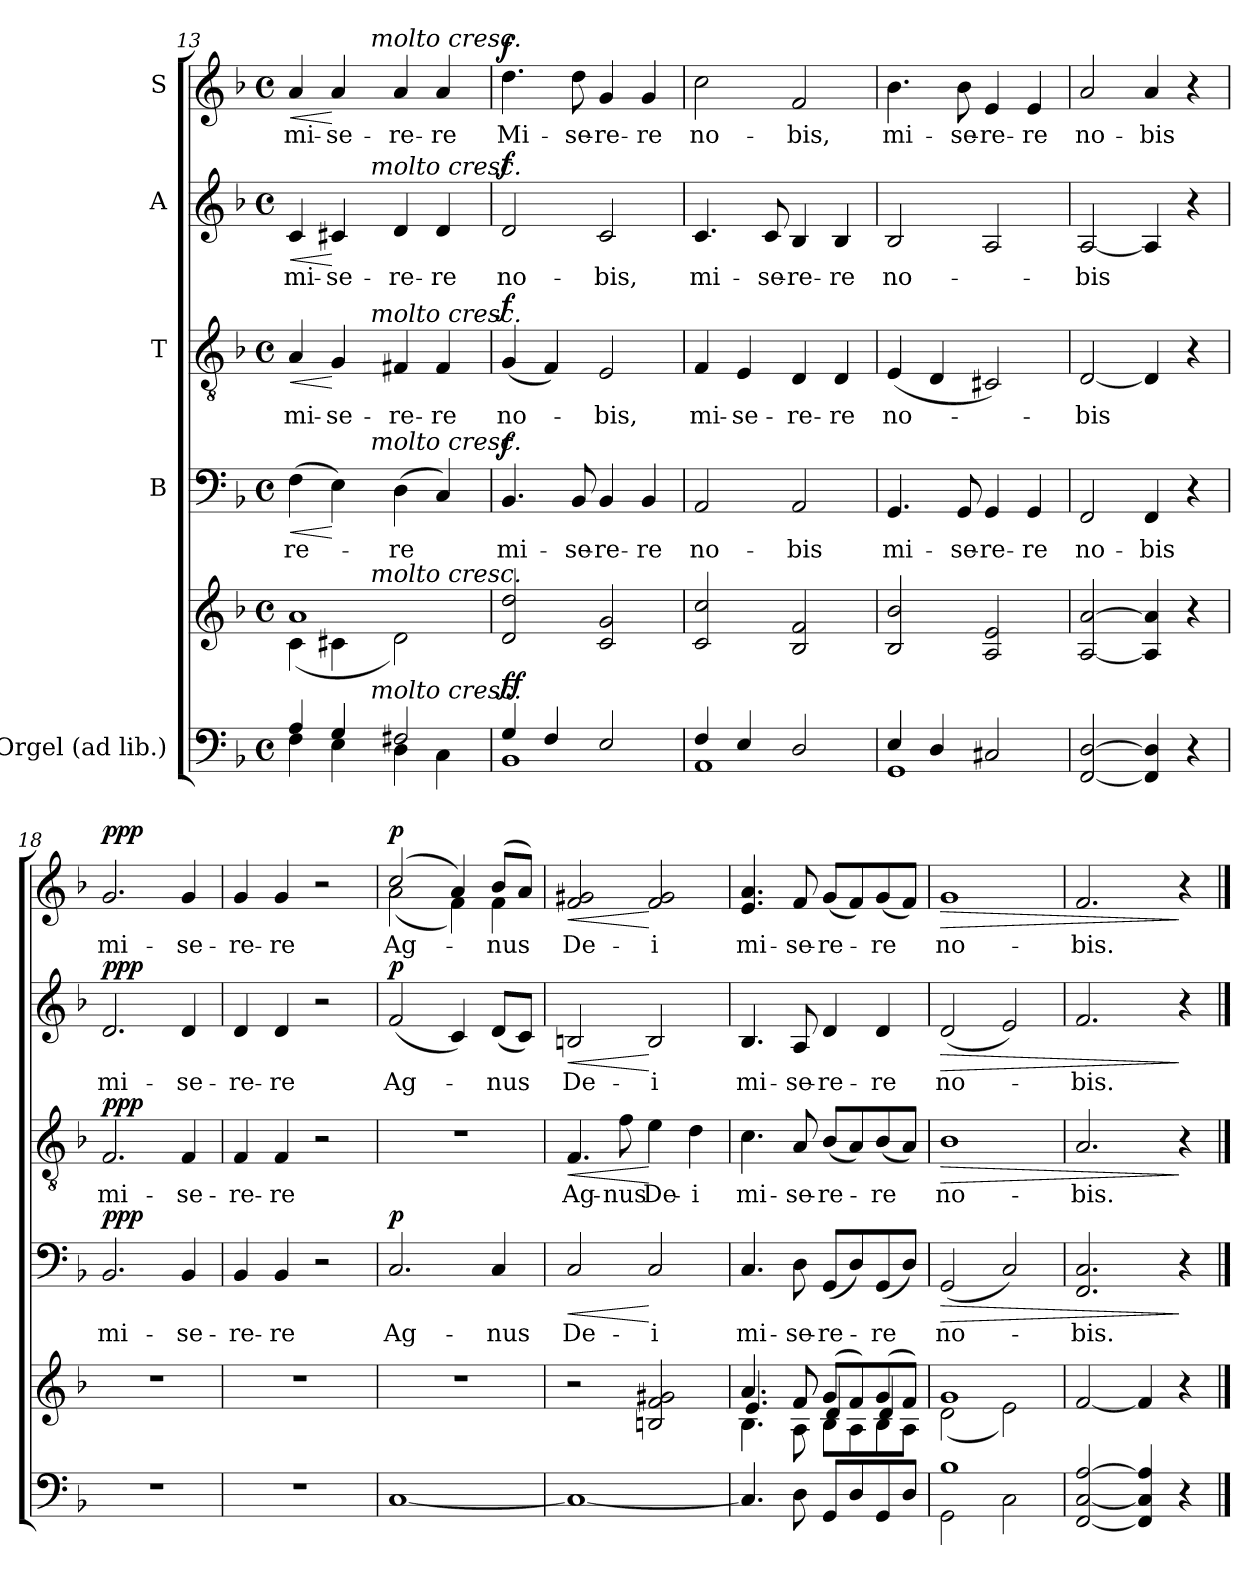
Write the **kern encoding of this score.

**kern	**kern	**dynam	**kern	**text	**dynam	**kern	**text	**dynam	**kern	**text	**dynam	**kern	**text	**dynam
*part5	*part5	*part5	*part4	*part4	*part4	*part3	*part3	*part3	*part2	*part2	*part2	*part1	*part1	*part1
*staff6	*staff5	*staff5/6	*staff4	*staff4	*staff4	*staff3	*staff3	*staff3	*staff2	*staff2	*staff2	*staff1	*staff1	*staff1
*I"Orgel (ad lib.)	*	*	*I"B	*	*	*I"T	*	*	*I"A	*	*	*I"S	*	*
!!LO:PB:g=z
*clefF4	*clefG2	*	*clefF4	*	*	*clefGv2	*	*	*clefG2	*	*	*clefG2	*	*
*k[b-]	*k[b-]	*	*k[b-]	*	*	*k[b-]	*	*	*k[b-]	*	*	*k[b-]	*	*
*F:	*F:	*	*F:	*	*	*F:	*	*	*F:	*	*	*F:	*	*
*M4/4	*M4/4	*	*M4/4	*	*	*M4/4	*	*	*M4/4	*	*	*M4/4	*	*
*met(c)	*met(c)	*	*met(c)	*	*	*met(c)	*	*	*met(c)	*	*	*met(c)	*	*
=13	=13	=13	=13	=13	=13	=13	=13	=13	=13	=13	=13	=13	=13	=13
*^	*^	*	*	*	*	*	*	*	*	*	*	*	*	*
!	!	!	!	!	!	!	!LO:HP:b	!	!	!LO:HP:b	!	!	!LO:HP:b	!	!	!LO:HP:b
*	*^	*	*^	*	*^	*	*	*^	*	*	*^	*	*	*^	*	*
4A/	4F\	4ryy	1a	(4c\	4ryy	.	(4F\	4ryy	-re-	<	4A/	4ryy	mi-	<	4c/	4ryy	mi-	<	4a/	4ryy	mi-	<
4G/	4E\	8ryy	.	4c#X\	8ryy	.	4E\)	8ryy	.	[	4G/	8ryy	-se-	[	4c#X/	8ryy	-se-	[	4a/	8ryy	-se-	[
.	.	32ryy	.	.	32ryy	.	.	32ryy	.	.	.	32ryy	.	.	.	32ryy	.	.	.	32ryy	.	.
!	!	!	!	!	!	!	!	!	!	!	!	!	!	!	!	!	!	!	!	!LO:TX:a:i:t=molto cresc.	!	!
!	!	!	!	!	!	!	!	!	!	!	!	!	!	!	!	!LO:TX:a:i:t=molto cresc.	!	!	!	!	!	!
!	!	!	!	!	!	!	!	!	!	!	!	!LO:TX:a:i:t=molto cresc.	!	!	!	!	!	!	!	!	!	!
!	!	!	!	!	!	!	!	!LO:TX:a:i:t=molto cresc.	!	!	!	!	!	!	!	!	!	!	!	!	!	!
!	!	!	!	!	!LO:TX:a:i:t=molto cresc.	!	!	!	!	!	!	!	!	!	!	!	!	!	!	!	!	!
!	!	!LO:TX:a:i:t=molto cresc.	!	!	!	!	!	!	!	!	!	!	!	!	!	!	!	!	!	!	!	!
.	.	2ryy	.	.	2ryy	.	.	2ryy	.	.	.	2ryy	.	.	.	2ryy	.	.	.	2ryy	.	.
2F#X/	4D\	.	.	2d\)	.	.	(4D\	.	-re	.	4F#X/	.	-re-	.	4d/	.	-re-	.	4a/	.	-re-	.
.	4C\	.	.	.	.	.	4C/)	.	.	.	4F#/	.	-re	.	4d/	.	-re	.	4a/	.	-re	.
.	.	16.ryy	.	.	16.ryy	.	.	16.ryy	.	.	.	16.ryy	.	.	.	16.ryy	.	.	.	16.ryy	.	.
=14	=14	=14	=14	=14	=14	=14	=14	=14	=14	=14	=14	=14	=14	=14	=14	=14	=14	=14	=14	=14	=14	=14
!	!	!	!	!	!	!LO:DY:a=2	!	!	!	!	!	!	!	!	!	!	!	!	!	!	!	!
!	!	!	!	!	!	!LO:DY:n=1:a	!	!	!	!LO:DY:a	!	!	!	!LO:DY:a	!	!	!	!LO:DY:a	!	!	!	!LO:DY:a
*	*v	*v	*	*	*	*	*v	*v	*	*	*v	*v	*	*	*v	*v	*	*	*v	*v	*	*
*	*	*v	*v	*v	*	*	*	*	*	*	*	*	*	*	*	*	*
4G/	1BB-	2d/ 2dd/	f f	4.BB-/	mi-	f	(4G/	no-	f	2d/	no-	f	4.dd\	Mi-	f
4F/	.	.	.	.	.	.	4F/)	.	.	.	.	.	.	.	.
.	.	.	.	8BB-/	-se-	.	.	.	.	.	.	.	8dd\	-se-	.
2E/	.	2c/ 2g/	.	4BB-/	-re-	.	2E/	-bis,	.	2c/	-bis,	.	4g/	-re-	.
.	.	.	.	4BB-/	-re	.	.	.	.	.	.	.	4g/	-re	.
=15	=15	=15	=15	=15	=15	=15	=15	=15	=15	=15	=15	=15	=15	=15	=15
4F/	1AA	2c/ 2cc/	.	2AA/	no-	.	4F/	mi-	.	4.c/	mi-	.	2cc\	no-	.
4E/	.	.	.	.	.	.	4E/	-se-	.	.	.	.	.	.	.
.	.	.	.	.	.	.	.	.	.	8c/	-se-	.	.	.	.
2D/	.	2B-/ 2f/	.	2AA/	-bis	.	4D/	-re-	.	4B-/	-re-	.	2f/	-bis,	.
.	.	.	.	.	.	.	4D/	-re	.	4B-/	-re	.	.	.	.
=16	=16	=16	=16	=16	=16	=16	=16	=16	=16	=16	=16	=16	=16	=16	=16
4E/	1GG	2B-/ 2b-/	.	4.GG/	mi-	.	(4E/	no-	.	2B-/	no-	.	4.b-\	mi-	.
4D/	.	.	.	.	.	.	4D/	.	.	.	.	.	.	.	.
.	.	.	.	8GG/	-se-	.	.	.	.	.	.	.	8b-\	-se-	.
2C#X/	.	2A/ 2e/	.	4GG/	-re-	.	2C#X/)	.	.	2A/	.	.	4e/	-re-	.
.	.	.	.	4GG/	-re	.	.	.	.	.	.	.	4e/	-re	.
*v	*v	*	*	*	*	*	*	*	*	*	*	*	*	*	*
=17	=17	=17	=17	=17	=17	=17	=17	=17	=17	=17	=17	=17	=17	=17
[2FF/ [2D/	[2A/ [2a/	.	2FF/	no-	.	[2D/	-bis	.	[2A/	-bis	.	2a/	no-	.
4FF/] 4D/]	4A/] 4a/]	.	4FF/	-bis	.	4D/]	.	.	4A/]	.	.	4a/	-bis	.
4r	4r	.	4r	.	.	4r	.	.	4r	.	.	4r	.	.
=18	=18	=18	=18	=18	=18	=18	=18	=18	=18	=18	=18	=18	=18	=18
!	!	!	!	!	!LO:DY:a	!	!	!LO:DY:a	!	!	!LO:DY:a	!	!	!LO:DY:a
1r	1r	.	2.BB-/	mi-	ppp	2.F/	mi-	ppp	2.d/	mi-	ppp	2.g/	mi-	ppp
.	.	.	4BB-/	-se-	.	4F/	-se-	.	4d/	-se-	.	4g/	-se-	.
!!LO:LB:g=z
=19	=19	=19	=19	=19	=19	=19	=19	=19	=19	=19	=19	=19	=19	=19
1r	1r	.	4BB-/	-re-	.	4F/	-re-	.	4d/	-re-	.	4g/	-re-	.
.	.	.	4BB-/	-re	.	4F/	-re	.	4d/	-re	.	4g/	-re	.
.	.	.	2r	.	.	2r	.	.	2r	.	.	2r	.	.
=20	=20	=20	=20	=20	=20	=20	=20	=20	=20	=20	=20	=20	=20	=20
*	*	*	*	*	*	*	*	*	*	*	*	*^	*	*
!	!	!	!	!	!LO:DY:a	!	!	!	!	!	!LO:DY:a	!	!	!	!LO:DY:a
[1C	1r	.	2.C/	Ag-	p	1r	.	.	(2f/	Ag-	p	(2cc/	(2a\	Ag-	p
.	.	.	.	.	.	.	.	.	4c/)	.	.	4a/)	4f\)	.	.
.	.	.	4C/	-nus	.	.	.	.	(8d/L	-nus	.	(8b-/L	4f\	-nus	.
.	.	.	.	.	.	.	.	.	8c/J)	.	.	8a/J)	.	.	.
*	*	*	*	*	*	*	*	*	*	*	*	*v	*v	*	*
=21	=21	=21	=21	=21	=21	=21	=21	=21	=21	=21	=21	=21	=21	=21
!	!	!	!	!	!LO:HP:b	!	!	!LO:HP:b	!	!	!LO:HP:b	!	!	!LO:HP:b
1C_	2r	.	2C/	De-	<	4.F/	Ag-	<	2Bn/	De-	<	2f/ 2g#X/	De-	<
.	.	.	.	.	.	8f\	-nus	.	.	.	.	.	.	.
.	2Bn/ 2f/ 2g#X/	.	2C/	-i	[	4e\	De-	[	2B/	-i	[	2f/ 2g#/	-i	[
.	.	.	.	.	.	4d\	-i	.	.	.	.	.	.	.
=22	=22	=22	=22	=22	=22	=22	=22	=22	=22	=22	=22	=22	=22	=22
*	*^	*	*	*	*	*	*	*	*	*	*	*	*	*
*	*	*^	*	*	*	*	*	*	*	*	*	*	*	*	*
4.C/]	4.a/	4.B-\	4.e/	.	4.C/	mi-	.	4.c\	mi-	.	4.B-/	mi-	.	4.e/ 4.a/	mi-	.
8D\	8f/	8A\	8f/	.	8D\	-se-	.	8A/	-se-	.	8A/	-se-	.	8f/	-se-	.
8GG/L	(8g/L	8B-\L	4d/	.	(8GG/L	-re-	.	(8B-/L	-re-	.	4d/	-re-	.	(8g/L	-re-	.
8D/	8f/)	8A\	.	.	8D/)	.	.	8A/)	.	.	.	.	.	8f/)	.	.
8GG/	(8g/	8B-\	4d/	.	(8GG/	-re	.	(8B-/	-re	.	4d/	-re	.	(8g/	-re	.
8D/J	8f/J)	8A\J	.	.	8D/J)	.	.	8A/J)	.	.	.	.	.	8f/J)	.	.
*	*	*v	*v	*	*	*	*	*	*	*	*	*	*	*	*	*
=23	=23	=23	=23	=23	=23	=23	=23	=23	=23	=23	=23	=23	=23	=23	=23
*^	*	*	*	*	*	*	*	*	*	*	*	*	*	*	*
!	!	!	!	!	!	!	!LO:HP:b	!	!	!LO:HP:b	!	!	!LO:HP:b	!	!	!LO:HP:b
1B-	2GG\	1g	(2d\	.	(2GG/	no-	>	1B-	no-	>	(2d/	no-	>	1g	no-	>
.	2C\	.	2e\)	.	2C/)	.	.	.	.	.	2e/)	.	.	.	.	.
*v	*v	*	*	*	*	*	*	*	*	*	*	*	*	*	*	*
*	*v	*v	*	*	*	*	*	*	*	*	*	*	*	*	*
=24	=24	=24	=24	=24	=24	=24	=24	=24	=24	=24	=24	=24	=24	=24
[2FF/ [2C/ [2A/	[2f/	.	2.FF/ 2.C/	-bis.	.	2.A/	-bis.	.	2.f/	-bis.	.	2.f/	-bis.	.
4FF/] 4C/] 4A/]	4f/]	.	.	.	.	.	.	.	.	.	.	.	.	.
4r	4r	.	4r	.	]	4r	.	]	4r	.	]	4r	.	]
==	==	==	==	==	==	==	==	==	==	==	==	==	==	==
*-	*-	*-	*-	*-	*-	*-	*-	*-	*-	*-	*-	*-	*-	*-
